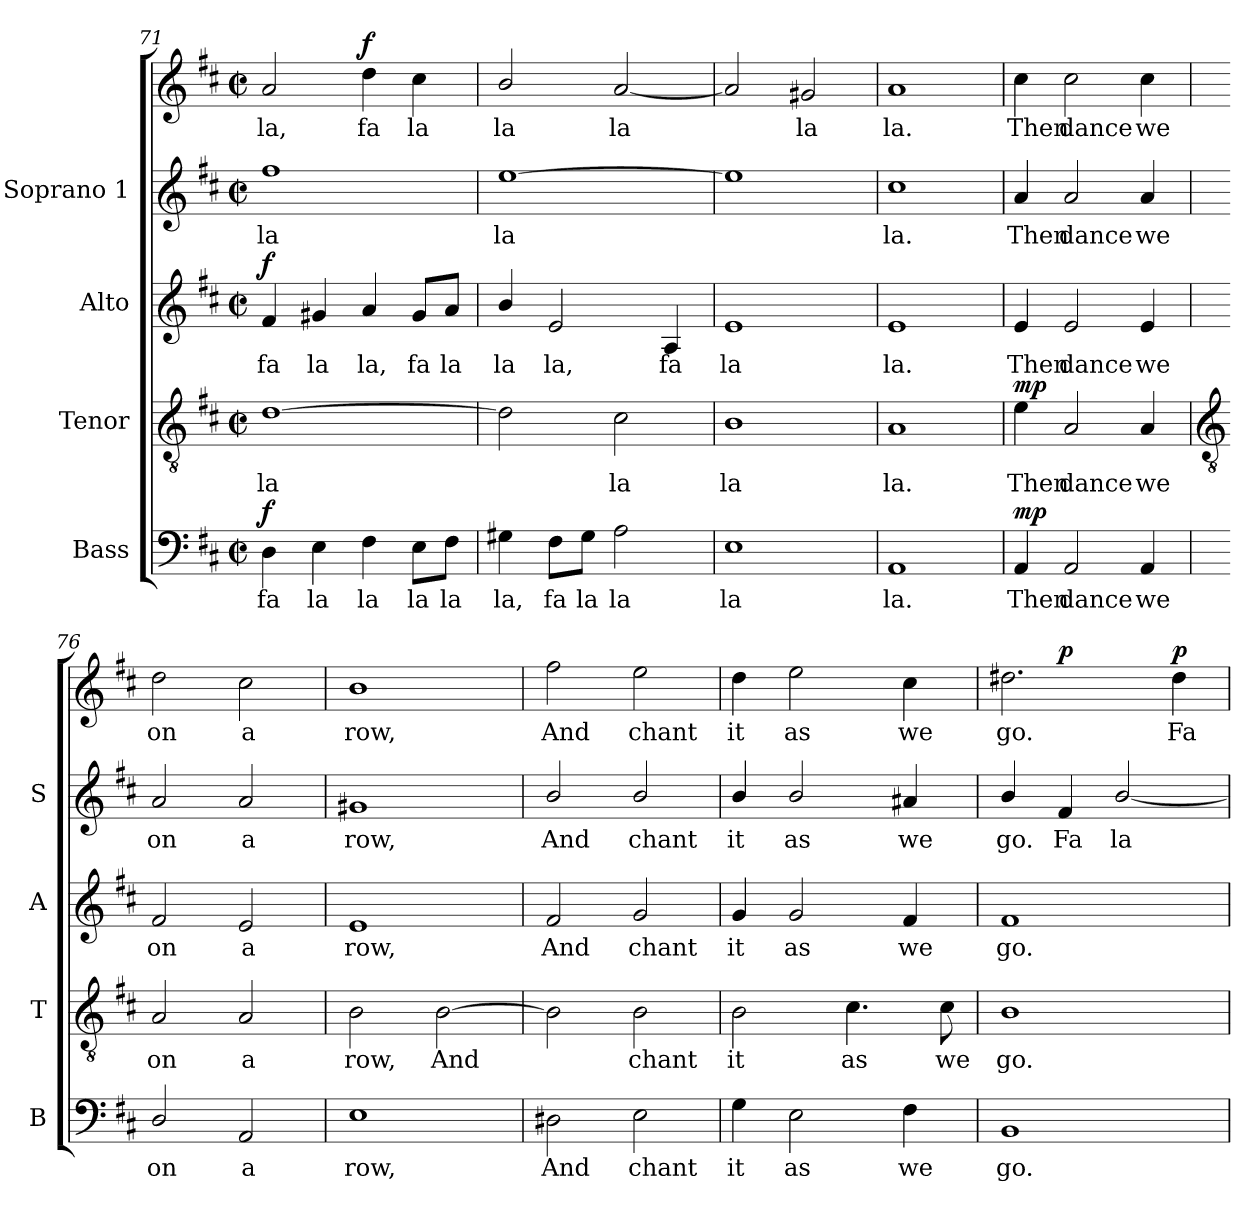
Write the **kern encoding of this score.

**kern	**text	**dynam	**kern	**text	**dynam	**kern	**text	**dynam	**kern	**text	**kern	**text	**dynam
*part4	*part4	*part4	*part3	*part3	*part3	*part2	*part2	*part2	*part1	*part1	*part1	*part1	*part1
*staff5	*staff5	*staff5	*staff4	*staff4	*staff4	*staff3	*staff3	*staff3	*staff2	*staff2	*staff1	*staff1	*staff1/2
*I"Bass	*	*	*I"Tenor	*	*	*I"Alto	*	*	*I"Soprano 1	*	*	*	*
*I'B	*	*	*I'T	*	*	*I'A	*	*	*I'S	*	*	*	*
!!LO:LB:g=z
*clefF4	*	*	*clefGv2	*	*	*clefG2	*	*	*clefG2	*	*clefG2	*	*
*k[f#c#]	*	*	*k[f#c#]	*	*	*k[f#c#]	*	*	*k[f#c#]	*	*k[f#c#]	*	*
*D:	*	*	*D:	*	*	*D:	*	*	*D:	*	*D:	*	*
*M2/2	*	*	*M2/2	*	*	*M2/2	*	*	*M2/2	*	*M2/2	*	*
*met(c|)	*	*	*met(c|)	*	*	*met(c|)	*	*	*met(c|)	*	*met(c|)	*	*
=71	=71	=71	=71	=71	=71	=71	=71	=71	=71	=71	=71	=71	=71
!	!LO:LY:b	!LO:DY:b	!	!LO:LY:b	!	!	!LO:LY:b	!LO:DY:b	!	!LO:LY:b	!	!LO:LY:b	!
4D	fa	f	[1d	la	.	4f#	fa	f	1ff#	la	2a	la,	.
!	!LO:LY:b	!	!	!	!	!	!LO:LY:b	!	!	!	!	!	!
4E	la	.	.	.	.	4g#X	la	.	.	.	.	.	.
!	!LO:LY:b	!	!	!	!	!	!LO:LY:b	!	!	!	!	!LO:LY:b	!LO:DY:b
4F#	la	.	.	.	.	4a	la,	.	.	.	4dd	fa	f
!	!LO:LY:b	!	!	!	!	!	!LO:LY:b	!	!	!	!	!LO:LY:b	!
8E\L	la	.	.	.	.	8g#/L	fa	.	.	.	4cc#	la	.
!	!LO:LY:b	!	!	!	!	!	!LO:LY:b	!	!	!	!	!	!
8F#\J	la	.	.	.	.	8a/J	la	.	.	.	.	.	.
=72	=72	=72	=72	=72	=72	=72	=72	=72	=72	=72	=72	=72	=72
!	!LO:LY:b	!	!	!	!	!	!LO:LY:b	!	!	!LO:LY:b	!	!LO:LY:b	!
4G#X	la,	.	2d]	.	.	4b/	la	.	[1ee	la	2b/	la	.
!	!LO:LY:b	!	!	!	!	!	!LO:LY:b	!	!	!	!	!	!
8F#\L	fa	.	.	.	.	2e	la,	.	.	.	.	.	.
!	!LO:LY:b	!	!	!	!	!	!	!	!	!	!	!	!
8G#\J	la	.	.	.	.	.	.	.	.	.	.	.	.
!	!LO:LY:b	!	!	!LO:LY:b	!	!	!	!	!	!	!	!LO:LY:b	!
2A	la	.	2c#	la	.	.	.	.	.	.	[2a	la	.
!	!	!	!	!	!	!	!LO:LY:b	!	!	!	!	!	!
.	.	.	.	.	.	4A	fa	.	.	.	.	.	.
=73	=73	=73	=73	=73	=73	=73	=73	=73	=73	=73	=73	=73	=73
!	!LO:LY:b	!	!	!LO:LY:b	!	!	!LO:LY:b	!	!	!	!	!	!
1E	la	.	1B	la	.	1e	la	.	1ee]	.	2a]	.	.
!	!	!	!	!	!	!	!	!	!	!	!	!LO:LY:b	!
.	.	.	.	.	.	.	.	.	.	.	2g#X	la	.
=74	=74	=74	=74	=74	=74	=74	=74	=74	=74	=74	=74	=74	=74
!	!LO:LY:b	!	!	!LO:LY:b	!	!	!LO:LY:b	!	!	!LO:LY:b	!	!LO:LY:b	!
1AA	la.	.	1A	la.	.	1e	la.	.	1cc#	la.	1a	la.	.
=75	=75	=75	=75	=75	=75	=75	=75	=75	=75	=75	=75	=75	=75
!	!LO:LY:b	!LO:DY:b	!	!LO:LY:b	!LO:DY:b	!	!LO:LY:b	!LO:DY:a	!	!LO:LY:b	!	!LO:LY:b	!
!	!	!	!	!	!	!	!	!LO:DY:n=1:b	!	!	!	!	!LO:DY:b=2
!	!	!	!	!	!	!	!	!	!	!	!	!	!LO:DY:n=1:b
4AA	Then	mp	4e	Then	mp	4e	Then	mp mp	4a	Then	4cc#	Then	mp mp
!	!LO:LY:b	!	!	!LO:LY:b	!	!	!LO:LY:b	!	!	!LO:LY:b	!	!LO:LY:b	!
2AA	dance	.	2A	dance	.	2e	dance	.	2a	dance	2cc#	dance	.
!	!LO:LY:b	!	!	!LO:LY:b	!	!	!LO:LY:b	!	!	!LO:LY:b	!	!LO:LY:b	!
4AA	we	.	4A	we	.	4e	we	.	4a	we	4cc#	we	.
!!LO:LB:g=z
=76	=76	=76	=76	=76	=76	=76	=76	=76	=76	=76	=76	=76	=76
*	*	*	*clefGv2	*	*	*	*	*	*	*	*	*	*
!	!LO:LY:b	!	!	!LO:LY:b	!	!	!LO:LY:b	!	!	!LO:LY:b	!	!LO:LY:b	!
2D/	on	.	2A	on	.	2f#	on	.	2a	on	2dd	on	.
!	!LO:LY:b	!	!	!LO:LY:b	!	!	!LO:LY:b	!	!	!LO:LY:b	!	!LO:LY:b	!
2AA	a	.	2A	a	.	2e	a	.	2a	a	2cc#	a	.
=77	=77	=77	=77	=77	=77	=77	=77	=77	=77	=77	=77	=77	=77
!	!LO:LY:b	!	!	!LO:LY:b	!	!	!LO:LY:b	!	!	!LO:LY:b	!	!LO:LY:b	!
1E	row,	.	2B	row,	.	1e	row,	.	1g#X	row,	1b	row,	.
!	!	!	!	!LO:LY:b	!	!	!	!	!	!	!	!	!
.	.	.	[2B	And	.	.	.	.	.	.	.	.	.
=78	=78	=78	=78	=78	=78	=78	=78	=78	=78	=78	=78	=78	=78
!	!LO:LY:b	!	!	!	!	!	!LO:LY:b	!	!	!LO:LY:b	!	!LO:LY:b	!
2D#X	And	.	2B]	.	.	2f#	And	.	2b/	And	2ff#	And	.
!	!LO:LY:b	!	!	!LO:LY:b	!	!	!LO:LY:b	!	!	!LO:LY:b	!	!LO:LY:b	!
2E	chant	.	2B	chant	.	2g	chant	.	2b/	chant	2ee	chant	.
=79	=79	=79	=79	=79	=79	=79	=79	=79	=79	=79	=79	=79	=79
!	!LO:LY:b	!	!	!LO:LY:b	!	!	!LO:LY:b	!	!	!LO:LY:b	!	!LO:LY:b	!
4G	it	.	2B	it	.	4g	it	.	4b/	it	4dd	it	.
!	!LO:LY:b	!	!	!	!	!	!LO:LY:b	!	!	!LO:LY:b	!	!LO:LY:b	!
2E	as	.	.	.	.	2g	as	.	2b/	as	2ee	as	.
!	!	!	!	!LO:LY:b	!	!	!	!	!	!	!	!	!
.	.	.	4.c#	as	.	.	.	.	.	.	.	.	.
!	!LO:LY:b	!	!	!	!	!	!LO:LY:b	!	!	!LO:LY:b	!	!LO:LY:b	!
4F#	we	.	.	.	.	4f#	we	.	4a#X	we	4cc#	we	.
!	!	!	!	!LO:LY:b	!	!	!	!	!	!	!	!	!
.	.	.	8c#	we	.	.	.	.	.	.	.	.	.
=80	=80	=80	=80	=80	=80	=80	=80	=80	=80	=80	=80	=80	=80
!	!LO:LY:b	!	!	!LO:LY:b	!	!	!LO:LY:b	!	!	!LO:LY:b	!	!LO:LY:b	!
1BB	go.	.	1B	go.	.	1f#	go.	.	4b/	go.	2.dd#X	go.	.
!	!	!	!	!	!	!	!	!	!	!LO:LY:b	!	!	!LO:DY:b=2
.	.	.	.	.	.	.	.	.	4f#	Fa	.	.	p
!	!	!	!	!	!	!	!	!	!	!LO:LY:b	!	!	!
.	.	.	.	.	.	.	.	.	[2b/	la	.	.	.
!	!	!	!	!	!	!	!	!	!	!	!	!LO:LY:b	!LO:DY:b
.	.	.	.	.	.	.	.	.	.	.	4dd#	Fa	p
=	=	=	=	=	=	=	=	=	=	=	=	=	=
*-	*-	*-	*-	*-	*-	*-	*-	*-	*-	*-	*-	*-	*-
